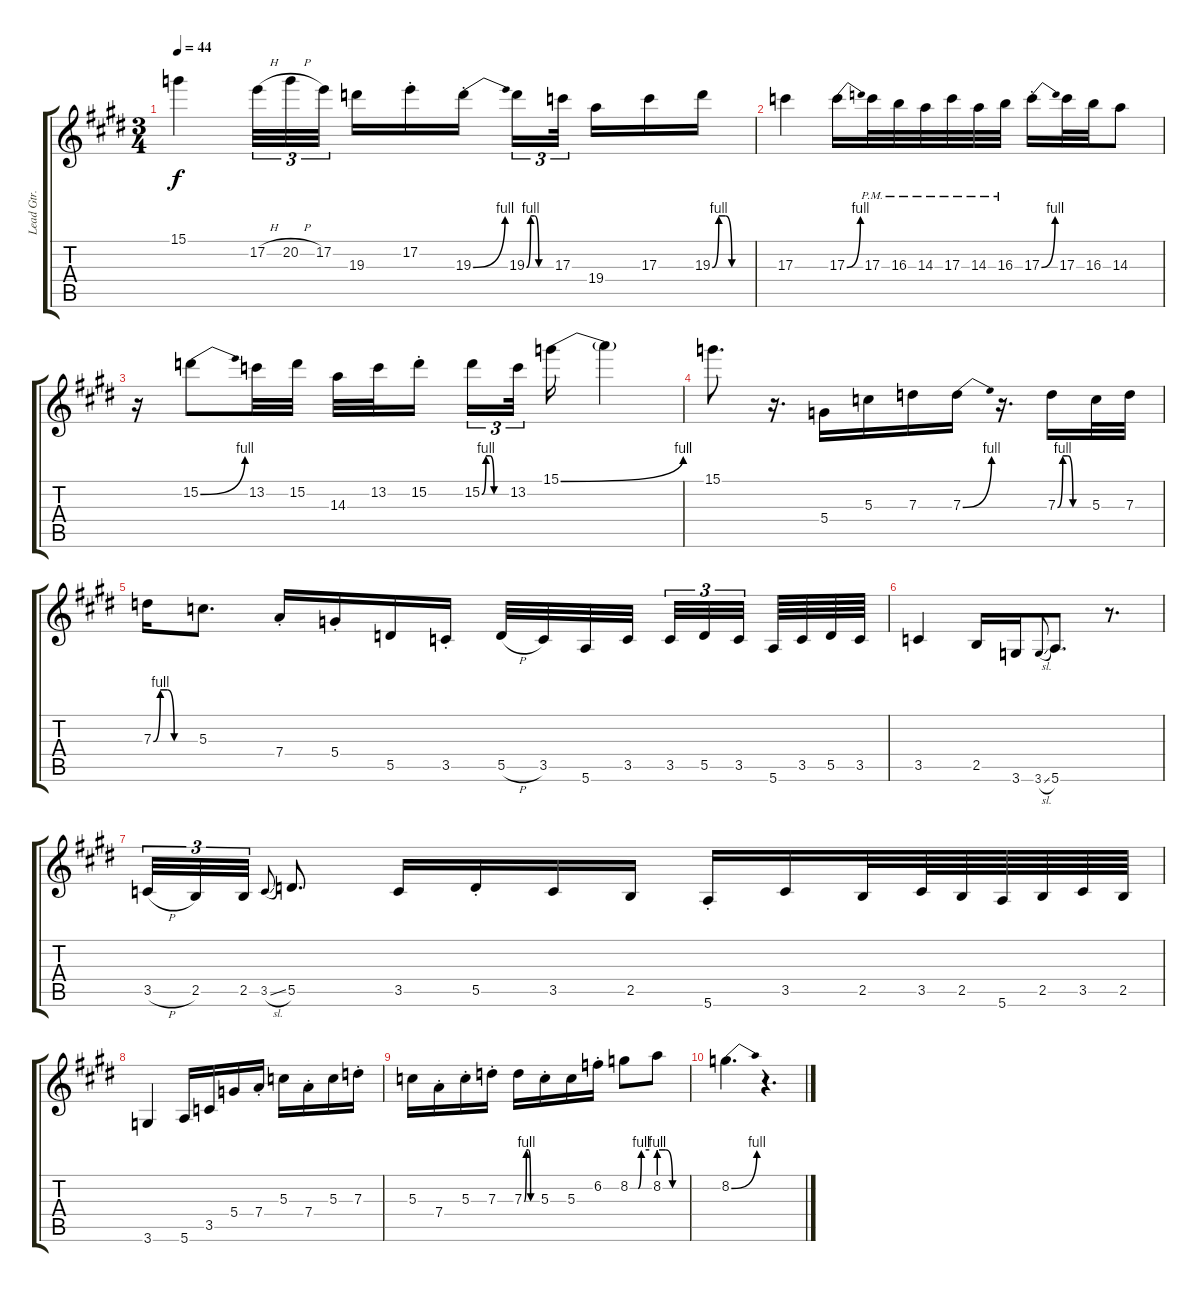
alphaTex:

\track ("Lead Gtr. " "Lead Gtr. ") {instrument overdrivenguitar}
\staff {score tabs}
\tuning (E4 B3 G3 D3 A2 E2) {hide}
\ts (3 4)
\tempo 44
\clef g2
\ks c#minor
15.1.4{dy f} 17.2{h}.32{tu (3 2)} 20.2{h}.32{tu (3 2)} 17.2.32{tu (3 2) beam splitsecondary} 19.3.16 17.2{st}.16 19.3{be (bend 0 0 60 4) st}.16 19.3{be (custom 0 0 10 4 20 4 30 0 60 0)}.16{tu (3 2)} 17.3.32{tu (3 2) beam splitsecondary} 19.4.16 17.3.16 19.3{be (custom 0 0 10 4 20 4 30 0 60 0)}.16 |
17.3.4 17.3{be (bend 0 0 60 4)}.16 17.3{pm}.32 16.3{pm}.32 14.3{pm}.32 17.3{pm}.32 14.3{pm}.32 16.3{pm}.32 17.3{be (bend 0 0 60 4) st}.16 17.3.32 16.3.32 14.3.8 |
r.16 15.2{be (bend 0 0 60 4)}.8 13.2.32 15.2.32 14.3.32 13.2.32 15.2{st}.16{beam splitsecondary} 15.2{be (custom 0 0 10 4 20 4 30 0 60 0)}.16{tu (3 2)} 13.2.32{tu (3 2) beam splitsecondary} 15.1{be (bend 0 0 60 4)}.16 15.1{t}.4 |
15.1.8{d} r.16{d} 5.4.16 5.3.16 7.3.16 7.3{be (bend 0 0 60 4)}.16 r.16{d} 7.3{be (custom 0 0 10 4 20 4 30 0 60 0)}.16 5.3.32 7.3.32 |
7.3{be (custom 0 0 10 4 20 4 30 0 60 0)}.16 5.3.8{d} 7.4{st}.16 5.4{st}.16 5.5.16 3.5{st}.16 5.5{h}.32 3.5.32 5.6.32 3.5.32{beam splitsecondary} 3.5.32{tu (3 2)} 5.5.32{tu (3 2)} 3.5.32{tu (3 2) beam splitsecondary} 5.6.64 3.5.64 5.5.64 3.5.64 |
3.5.4 2.5.16 3.6.16 3.6{sl}.8{gr onbeat} 5.6.8{d} r.8{d} |
3.5{h}.32{tu (3 2)} 2.5.32{tu (3 2)} 2.5.32{tu (3 2)} 3.5{sl}.8{gr onbeat} 5.5.8{d} 3.5.16 5.5{st}.16 3.5.16 2.5.16 5.6{st}.16 3.5.16 2.5.32 3.5.64 2.5.64 5.6.64 2.5.64 3.5.64 2.5.64 |
3.6.4 5.6.16 3.5.16 5.4.16 7.4{st}.16 5.3.16 7.4{st}.16 5.3.16 7.3{st}.16 |
5.3.16 7.4{st}.16 5.3{st}.16 7.3{st}.16 7.3{be (custom 0 0 10 4 20 4 30 0 60 0)}.16 5.3{st}.16 5.3.16 6.2{st}.16 8.2{be (custom 0 0 25 0 35 4 60 4)}.8 8.2{be (custom 0 4 15 4 30 0 60 0)}.8 |
8.2{be (bend 0 0 60 4)}.4{d} r.4{d}
